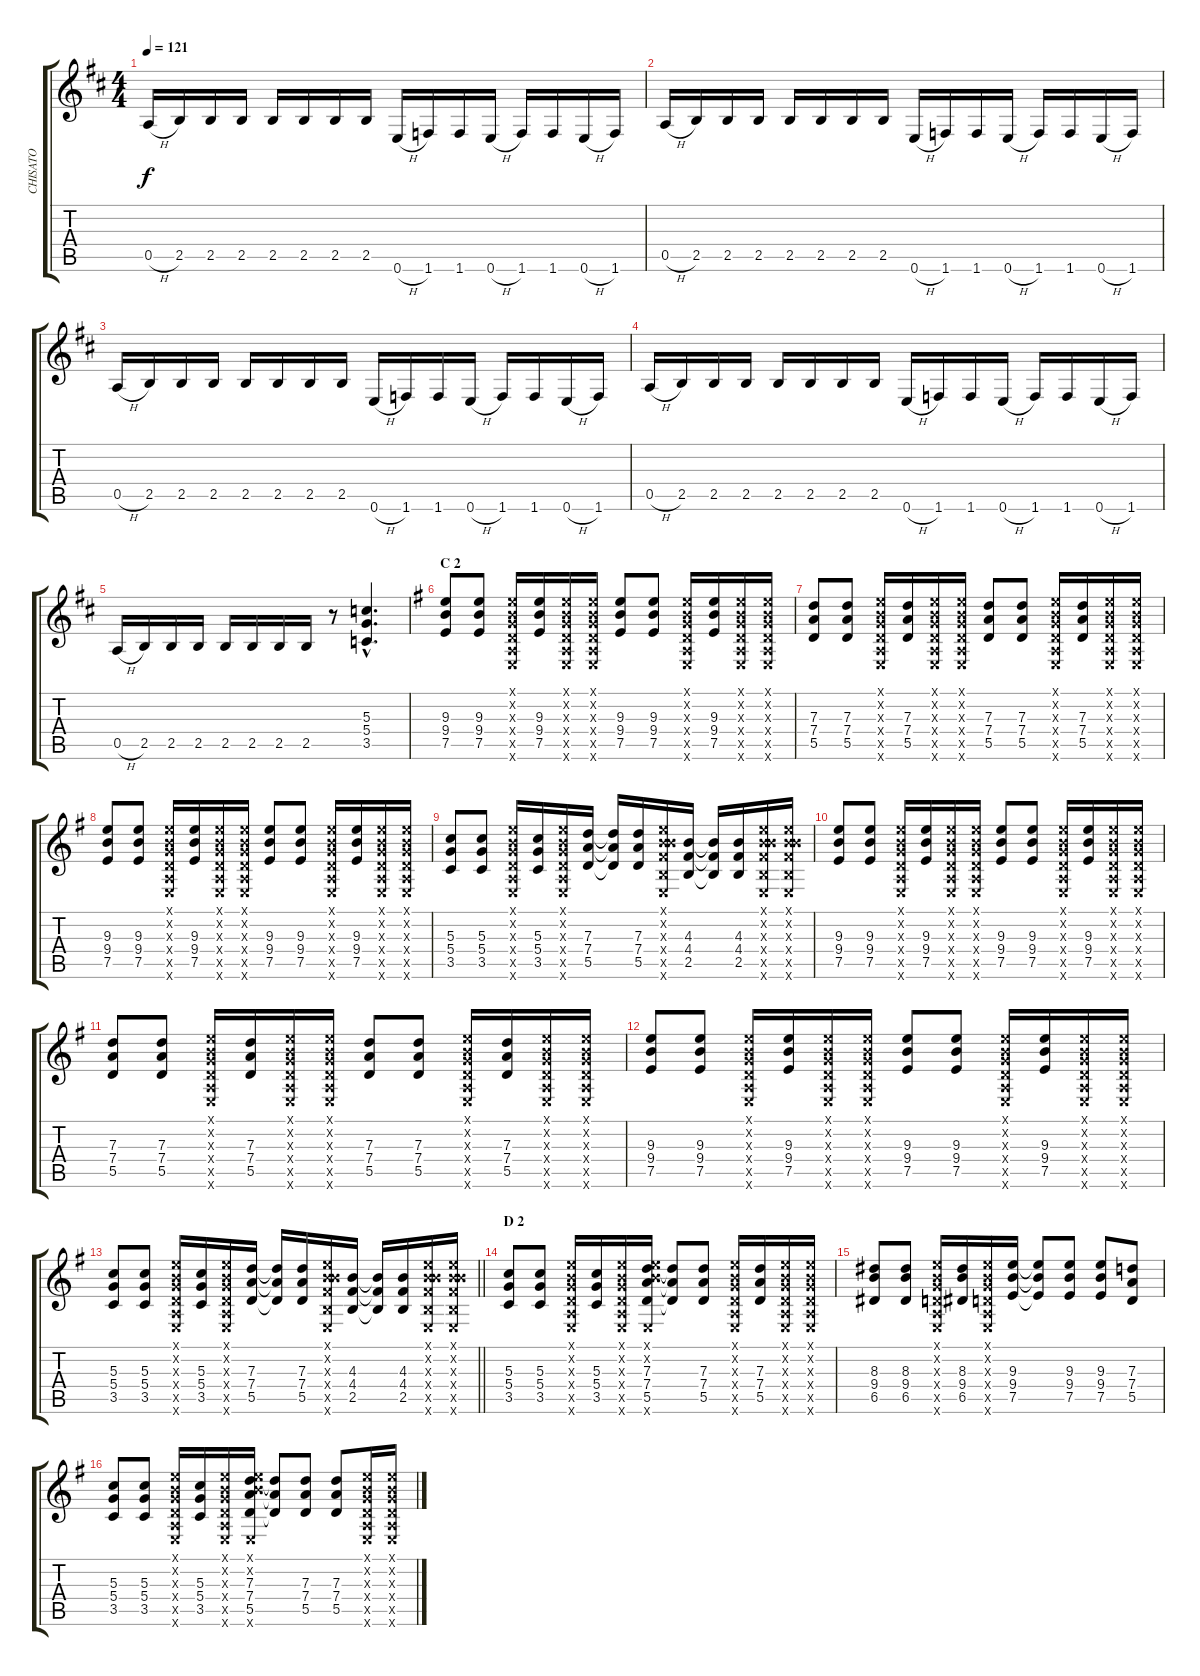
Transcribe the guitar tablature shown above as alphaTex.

\track ("CHISATO" "CHISATO") {instrument distortionguitar}
\staff {score tabs}
\tuning (E4 B3 G3 D3 A2 E2) {hide}
\ts (4 4)
\tempo 121
\clef g2
\ks d
0.5{h}.16{dy f} 2.5.16 2.5.16 2.5.16 2.5.16 2.5.16 2.5.16 2.5.16 0.6{h}.16 1.6.16 1.6.16 0.6{h}.16 1.6.16 1.6.16 0.6{h}.16 1.6.16 |
0.5{h}.16 2.5.16 2.5.16 2.5.16 2.5.16 2.5.16 2.5.16 2.5.16 0.6{h}.16 1.6.16 1.6.16 0.6{h}.16 1.6.16 1.6.16 0.6{h}.16 1.6.16 |
0.5{h}.16 2.5.16 2.5.16 2.5.16 2.5.16 2.5.16 2.5.16 2.5.16 0.6{h}.16 1.6.16 1.6.16 0.6{h}.16 1.6.16 1.6.16 0.6{h}.16 1.6.16 |
0.5{h}.16 2.5.16 2.5.16 2.5.16 2.5.16 2.5.16 2.5.16 2.5.16 0.6{h}.16 1.6.16 1.6.16 0.6{h}.16 1.6.16 1.6.16 0.6{h}.16 1.6.16 |
0.5{h}.16 2.5.16 2.5.16 2.5.16 2.5.16 2.5.16 2.5.16 2.5.16 r.8 (5.3{hac} 5.4{hac} 3.5{hac}).4{d} |
\section ("" "C 2")
\ks g
(9.3 9.4 7.5).8 (9.3 9.4 7.5).8 (0.1{x} 0.2{x} 0.3{x} 0.4{x} 0.5{x} 0.6{x}).16 (9.3 9.4 7.5).16 (0.1{x} 0.2{x} 0.3{x} 0.4{x} 0.5{x} 0.6{x}).16 (0.1{x} 0.2{x} 0.3{x} 0.4{x} 0.5{x} 0.6{x}).16 (9.3 9.4 7.5).8 (9.3 9.4 7.5).8 (0.1{x} 0.2{x} 0.3{x} 0.4{x} 0.5{x} 0.6{x}).16 (9.3 9.4 7.5).16 (0.1{x} 0.2{x} 0.3{x} 0.4{x} 0.5{x} 0.6{x}).16 (0.1{x} 0.2{x} 0.3{x} 0.4{x} 0.5{x} 0.6{x}).16 |
(7.3 7.4 5.5).8 (7.3 7.4 5.5).8 (0.1{x} 0.2{x} 0.3{x} 0.4{x} 0.5{x} 0.6{x}).16 (7.3 7.4 5.5).16 (0.1{x} 0.2{x} 0.3{x} 0.4{x} 0.5{x} 0.6{x}).16 (0.1{x} 0.2{x} 0.3{x} 0.4{x} 0.5{x} 0.6{x}).16 (7.3 7.4 5.5).8 (7.3 7.4 5.5).8 (0.1{x} 0.2{x} 0.3{x} 0.4{x} 0.5{x} 0.6{x}).16 (7.3 7.4 5.5).16 (0.1{x} 0.2{x} 0.3{x} 0.4{x} 0.5{x} 0.6{x}).16 (0.1{x} 0.2{x} 0.3{x} 0.4{x} 0.5{x} 0.6{x}).16 |
(9.3 9.4 7.5).8 (9.3 9.4 7.5).8 (0.1{x} 0.2{x} 0.3{x} 0.4{x} 0.5{x} 0.6{x}).16 (9.3 9.4 7.5).16 (0.1{x} 0.2{x} 0.3{x} 0.4{x} 0.5{x} 0.6{x}).16 (0.1{x} 0.2{x} 0.3{x} 0.4{x} 0.5{x} 0.6{x}).16 (9.3 9.4 7.5).8 (9.3 9.4 7.5).8 (0.1{x} 0.2{x} 0.3{x} 0.4{x} 0.5{x} 0.6{x}).16 (9.3 9.4 7.5).16 (0.1{x} 0.2{x} 0.3{x} 0.4{x} 0.5{x} 0.6{x}).16 (0.1{x} 0.2{x} 0.3{x} 0.4{x} 0.5{x} 0.6{x}).16 |
(5.3 5.4 3.5).8 (5.3 5.4 3.5).8 (0.1{x} 0.2{x} 0.3{x} 0.4{x} 0.5{x} 0.6{x}).16 (5.3 5.4 3.5).16 (0.1{x} 0.2{x} 0.3{x} 0.4{x} 0.5{x} 0.6{x}).16 (7.3 7.4 5.5).16 (7.3{t} 7.4{t} 5.5{t}).16 (7.3 7.4 5.5).16 (0.1{x} 0.2{x} 4.3{x} 4.4{x} 2.5{x} 0.6{x}).16 (4.3 4.4 2.5).16 (4.3{t} 4.4{t} 2.5{t}).16 (4.3 4.4 2.5).16 (0.1{x} 0.2{x} 4.3{x} 4.4{x} 2.5{x} 0.6{x}).16 (0.1{x} 0.2{x} 4.3{x} 4.4{x} 2.5{x} 0.6{x}).16 |
(9.3 9.4 7.5).8 (9.3 9.4 7.5).8 (0.1{x} 0.2{x} 0.3{x} 0.4{x} 0.5{x} 0.6{x}).16 (9.3 9.4 7.5).16 (0.1{x} 0.2{x} 0.3{x} 0.4{x} 0.5{x} 0.6{x}).16 (0.1{x} 0.2{x} 0.3{x} 0.4{x} 0.5{x} 0.6{x}).16 (9.3 9.4 7.5).8 (9.3 9.4 7.5).8 (0.1{x} 0.2{x} 0.3{x} 0.4{x} 0.5{x} 0.6{x}).16 (9.3 9.4 7.5).16 (0.1{x} 0.2{x} 0.3{x} 0.4{x} 0.5{x} 0.6{x}).16 (0.1{x} 0.2{x} 0.3{x} 0.4{x} 0.5{x} 0.6{x}).16 |
(7.3 7.4 5.5).8 (7.3 7.4 5.5).8 (0.1{x} 0.2{x} 0.3{x} 0.4{x} 0.5{x} 0.6{x}).16 (7.3 7.4 5.5).16 (0.1{x} 0.2{x} 0.3{x} 0.4{x} 0.5{x} 0.6{x}).16 (0.1{x} 0.2{x} 0.3{x} 0.4{x} 0.5{x} 0.6{x}).16 (7.3 7.4 5.5).8 (7.3 7.4 5.5).8 (0.1{x} 0.2{x} 0.3{x} 0.4{x} 0.5{x} 0.6{x}).16 (7.3 7.4 5.5).16 (0.1{x} 0.2{x} 0.3{x} 0.4{x} 0.5{x} 0.6{x}).16 (0.1{x} 0.2{x} 0.3{x} 0.4{x} 0.5{x} 0.6{x}).16 |
(9.3 9.4 7.5).8 (9.3 9.4 7.5).8 (0.1{x} 0.2{x} 0.3{x} 0.4{x} 0.5{x} 0.6{x}).16 (9.3 9.4 7.5).16 (0.1{x} 0.2{x} 0.3{x} 0.4{x} 0.5{x} 0.6{x}).16 (0.1{x} 0.2{x} 0.3{x} 0.4{x} 0.5{x} 0.6{x}).16 (9.3 9.4 7.5).8 (9.3 9.4 7.5).8 (0.1{x} 0.2{x} 0.3{x} 0.4{x} 0.5{x} 0.6{x}).16 (9.3 9.4 7.5).16 (0.1{x} 0.2{x} 0.3{x} 0.4{x} 0.5{x} 0.6{x}).16 (0.1{x} 0.2{x} 0.3{x} 0.4{x} 0.5{x} 0.6{x}).16 |
\barLineRight lightlight
(5.3 5.4 3.5).8 (5.3 5.4 3.5).8 (0.1{x} 0.2{x} 0.3{x} 0.4{x} 0.5{x} 0.6{x}).16 (5.3 5.4 3.5).16 (0.1{x} 0.2{x} 0.3{x} 0.4{x} 0.5{x} 0.6{x}).16 (7.3 7.4 5.5).16 (7.3{t} 7.4{t} 5.5{t}).16 (7.3 7.4 5.5).16 (0.1{x} 0.2{x} 4.3{x} 4.4{x} 2.5{x} 0.6{x}).16 (4.3 4.4 2.5).16 (4.3{t} 4.4{t} 2.5{t}).16 (4.3 4.4 2.5).16 (0.1{x} 0.2{x} 4.3{x} 4.4{x} 2.5{x} 0.6{x}).16 (0.1{x} 0.2{x} 4.3{x} 4.4{x} 2.5{x} 0.6{x}).16 |
\section ("" "D 2")
(5.3 5.4 3.5).8 (5.3 5.4 3.5).8 (0.1{x} 0.2{x} 0.3{x} 0.4{x} 0.5{x} 0.6{x}).16 (5.3 5.4 3.5).16 (0.1{x} 0.2{x} 0.3{x} 0.4{x} 0.5{x} 0.6{x}).16 (0.1{x} 0.2{x} 7.3 7.4 5.5 0.6{x}).16 (7.3{t} 7.4{t} 5.5{t}).8 (7.3 7.4 5.5).8 (0.1{x} 0.2{x} 0.3{x} 0.4{x} 0.5{x} 0.6{x}).16 (7.3 7.4 5.5).16 (0.1{x} 0.2{x} 0.3{x} 0.4{x} 0.5{x} 0.6{x}).16 (0.1{x} 0.2{x} 0.3{x} 0.4{x} 0.5{x} 0.6{x}).16 |
(8.3 9.4 6.5).8 (8.3 9.4 6.5).8 (0.1{x} 0.2{x} 0.3{x} 0.4{x} 0.5{x} 0.6{x}).16 (8.3 9.4 6.5).16 (0.1{x} 0.2{x} 0.3{x} 0.4{x} 0.5{x} 0.6{x}).16 (9.3 9.4 7.5).16 (9.3{t} 9.4{t} 7.5{t}).8 (9.3 9.4 7.5).8 (9.3 9.4 7.5).8 (7.3 7.4 5.5).8 |
(5.3 5.4 3.5).8 (5.3 5.4 3.5).8 (0.1{x} 0.2{x} 0.3{x} 0.4{x} 0.5{x} 0.6{x}).16 (5.3 5.4 3.5).16 (0.1{x} 0.2{x} 0.3{x} 0.4{x} 0.5{x} 0.6{x}).16 (0.1{x} 0.2{x} 7.3 7.4 5.5 0.6{x}).16 (7.3{t} 7.4{t} 5.5{t}).8 (7.3 7.4 5.5).8 (7.3 7.4 5.5).8 (0.1{x} 0.2{x} 0.3{x} 0.4{x} 0.5{x} 0.6{x}).16 (0.1{x} 0.2{x} 0.3{x} 0.4{x} 0.5{x} 0.6{x}).16
